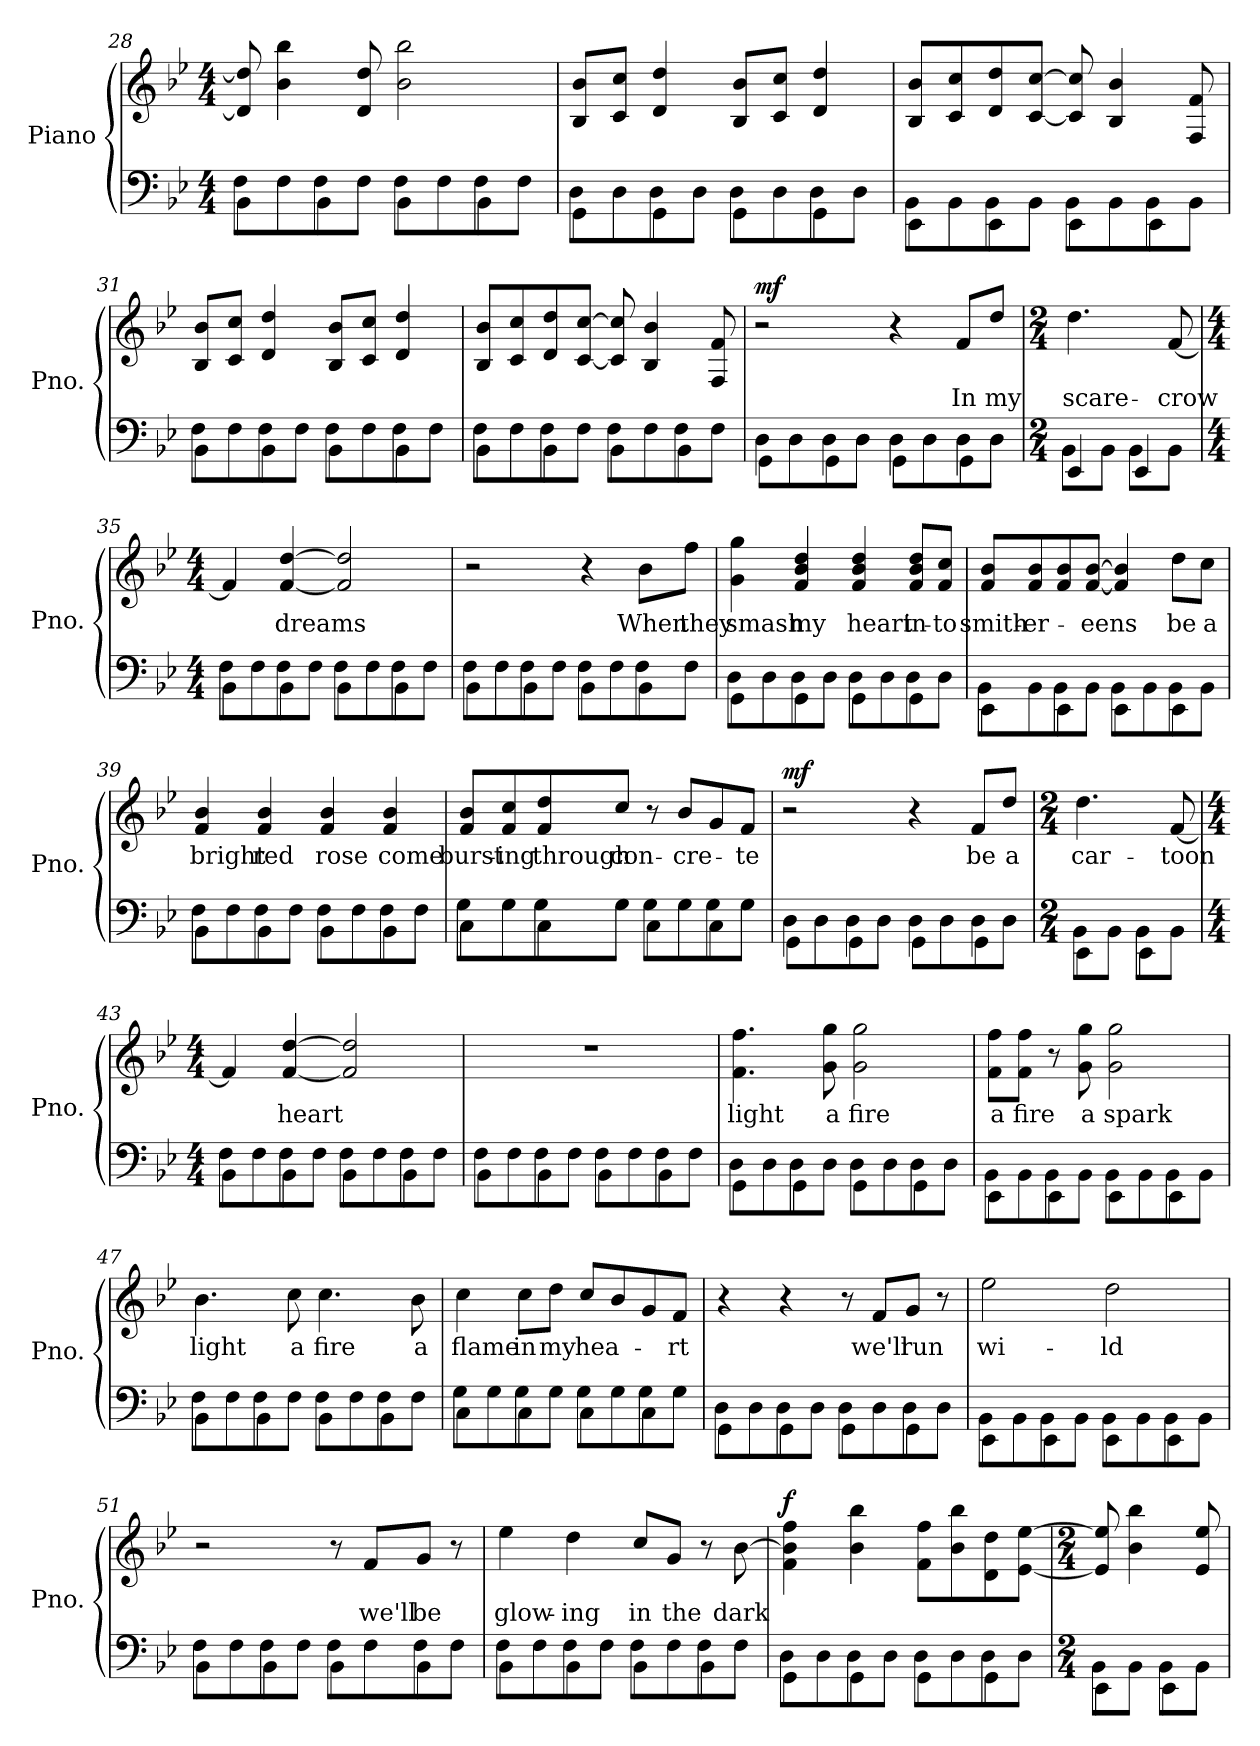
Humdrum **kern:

**kern	**kern	**text	**dynam
*part1	*part1	*part1	*part1
*staff2	*staff1	*staff1	*staff1/2
*I"Piano	*	*	*
*I'Pno.	*	*	*
!!LO:LB:g=z
*clefF4	*clefG2	*	*
*k[b-e-]	*k[b-e-]	*	*
*M4/4	*M4/4	*	*
=28	=28	=28	=28
*^	*	*	*
4BB-\	8F\L	8d/] 8dd/]	.	.
.	8F\	4b-\ 4bb-\	.	.
4BB-\	8F\	.	.	.
.	8F\J	8d/ 8dd/	.	.
4BB-\	8F\L	2b-\ 2bb-\	.	.
.	8F\	.	.	.
4BB-\	8F\	.	.	.
.	8F\J	.	.	.
=29	=29	=29	=29	=29
4GG\	8D\L	8B-/ 8b-/L	.	.
.	8D\	8c/ 8cc/J	.	.
4GG\	8D\	4d/ 4dd/	.	.
.	8D\J	.	.	.
4GG\	8D\L	8B-/ 8b-/L	.	.
.	8D\	8c/ 8cc/J	.	.
4GG\	8D\	4d/ 4dd/	.	.
.	8D\J	.	.	.
=30	=30	=30	=30	=30
4EE-\	8BB-\L	8B-/ 8b-/L	.	.
.	8BB-\	8c/ 8cc/	.	.
4EE-\	8BB-\	8d/ 8dd/	.	.
.	8BB-\J	[8c/ [8cc/J	.	.
4EE-\	8BB-\L	8c/] 8cc/]	.	.
.	8BB-\	4B-/ 4b-/	.	.
4EE-\	8BB-\	.	.	.
.	8BB-\J	8F/ 8f/	.	.
=31	=31	=31	=31	=31
4BB-\	8F\L	8B-/ 8b-/L	.	.
.	8F\	8c/ 8cc/J	.	.
4BB-\	8F\	4d/ 4dd/	.	.
.	8F\J	.	.	.
4BB-\	8F\L	8B-/ 8b-/L	.	.
.	8F\	8c/ 8cc/J	.	.
4BB-\	8F\	4d/ 4dd/	.	.
.	8F\J	.	.	.
!!LO:LB:g=z
=32	=32	=32	=32	=32
4BB-\	8F\L	8B-/ 8b-/L	.	.
.	8F\	8c/ 8cc/	.	.
4BB-\	8F\	8d/ 8dd/	.	.
.	8F\J	[8c/ [8cc/J	.	.
4BB-\	8F\L	8c/] 8cc/]	.	.
.	8F\	4B-/ 4b-/	.	.
4BB-\	8F\	.	.	.
.	8F\J	8F/ 8f/	.	.
=33	=33	=33	=33	=33
!	!	!	!	!LO:DY:b
4D\	8GG\L	2r	.	mf
.	8D\	.	.	.
4D\	8GG\	.	.	.
.	8D\J	.	.	.
4D\	8GG\L	4r	.	.
.	8D\	.	.	.
!	!	!	!LO:LY:b	!
4D\	8GG\	8f/L	In	.
!	!	!	!LO:LY:b	!
.	8D\J	8dd/J	my	.
=34	=34	=34	=34	=34
*M2/4	*	*M2/4	*	*
!	!	!	!LO:LY:b	!
4EE-/	8BB-\L	4.dd\	scare-	.
.	8BB-\J	.	.	.
4EE-/	8BB-\L	.	.	.
!	!	!	!LO:LY:b	!
.	8BB-\J	[8f/	-crow	.
=35	=35	=35	=35	=35
*M4/4	*	*M4/4	*	*
4BB-\	8F\L	4f/]	.	.
.	8F\	.	.	.
!	!	!	!LO:LY:b	!
4BB-\	8F\	[4f/ [4dd/	dreams	.
.	8F\J	.	.	.
4BB-\	8F\L	2f/] 2dd/]	.	.
.	8F\	.	.	.
4BB-\	8F\	.	.	.
.	8F\J	.	.	.
=36	=36	=36	=36	=36
4BB-\	8F\L	2r	.	.
.	8F\	.	.	.
4BB-\	8F\	.	.	.
.	8F\J	.	.	.
4BB-\	8F\L	4r	.	.
.	8F\	.	.	.
!	!	!	!LO:LY:b	!
4BB-\	8F\	8b-\L	When	.
!	!	!	!LO:LY:b	!
.	8F\J	8ff\J	they	.
!!LO:LB:g=z
=37	=37	=37	=37	=37
!	!	!	!LO:LY:b	!
4GG\	8D\L	4g\ 4gg\	smash	.
.	8D\	.	.	.
!	!	!	!LO:LY:b	!
4GG\	8D\	4f/ 4b-/ 4dd/	my	.
.	8D\J	.	.	.
!	!	!	!LO:LY:b	!
4GG\	8D\L	4f/ 4b-/ 4dd/	heart	.
.	8D\	.	.	.
!	!	!	!LO:LY:b	!
4GG\	8D\	8f/ 8b-/ 8dd/L	in-	.
!	!	!	!LO:LY:b	!
.	8D\J	8f/ 8cc/J	-to	.
=38	=38	=38	=38	=38
!	!	!	!LO:LY:b	!
4EE-\	8BB-\L	8f/ 8b-/L	smith-	.
!	!	!	!LO:LY:b	!
.	8BB-\	8f/ 8b-/	-er-	.
4EE-\	8BB-\	8f/ 8b-/	.	.
!	!	!	!LO:LY:b	!
.	8BB-\J	[8f/ [8b-/J	-eens	.
4EE-\	8BB-\L	4f/] 4b-/]	.	.
.	8BB-\	.	.	.
!	!	!	!LO:LY:b	!
4EE-\	8BB-\	8dd\L	be	.
!	!	!	!LO:LY:b	!
.	8BB-\J	8cc\J	a	.
=39	=39	=39	=39	=39
!	!	!	!LO:LY:b	!
4BB-\	8F\L	4f/ 4b-/	bright	.
.	8F\	.	.	.
!	!	!	!LO:LY:b	!
4BB-\	8F\	4f/ 4b-/	red	.
.	8F\J	.	.	.
!	!	!	!LO:LY:b	!
4BB-\	8F\L	4f/ 4b-/	rose	.
.	8F\	.	.	.
!	!	!	!LO:LY:b	!
4BB-\	8F\	4f/ 4b-/	come	.
.	8F\J	.	.	.
=40	=40	=40	=40	=40
!	!	!	!LO:LY:b	!
4C\	8G\L	8f/ 8b-/L	burst-	.
!	!	!	!LO:LY:b	!
.	8G\	8f/ 8cc/	-ing	.
!	!	!	!LO:LY:b	!
4C\	8G\	8f/ 8dd/	through	.
!	!	!	!LO:LY:b	!
.	8G\J	8cc/J	con-	.
4C\	8G\L	8r	.	.
!	!	!	!LO:LY:b	!
.	8G\	8b-/L	-cre-	.
4C\	8G\	8g/	.	.
!	!	!	!LO:LY:b	!
.	8G\J	8f/J	-te	.
!!LO:LB:g=z
=41	=41	=41	=41	=41
!	!	!	!	!LO:DY:b
4D\	8GG\L	2r	.	mf
.	8D\	.	.	.
4D\	8GG\	.	.	.
.	8D\J	.	.	.
4D\	8GG\L	4r	.	.
.	8D\	.	.	.
!	!	!	!LO:LY:b	!
4D\	8GG\	8f/L	be	.
!	!	!	!LO:LY:b	!
.	8D\J	8dd/J	a	.
=42	=42	=42	=42	=42
*M2/4	*	*M2/4	*	*
!	!	!	!LO:LY:b	!
4EE-\	8BB-\L	4.dd\	car-	.
.	8BB-\J	.	.	.
4EE-\	8BB-\L	.	.	.
!	!	!	!LO:LY:b	!
.	8BB-\J	[8f/	-toon	.
=43	=43	=43	=43	=43
*M4/4	*	*M4/4	*	*
4BB-\	8F\L	4f/]	.	.
.	8F\	.	.	.
!	!	!	!LO:LY:b	!
4BB-\	8F\	[4f/ [4dd/	heart	.
.	8F\J	.	.	.
4BB-\	8F\L	2f/] 2dd/]	.	.
.	8F\	.	.	.
4BB-\	8F\	.	.	.
.	8F\J	.	.	.
=44	=44	=44	=44	=44
4BB-\	8F\L	1r	.	.
.	8F\	.	.	.
4BB-\	8F\	.	.	.
.	8F\J	.	.	.
4BB-\	8F\L	.	.	.
.	8F\	.	.	.
4BB-\	8F\	.	.	.
.	8F\J	.	.	.
=45	=45	=45	=45	=45
!	!	!	!LO:LY:b	!
4GG\	8D\L	4.f\ 4.ff\	light	.
.	8D\	.	.	.
4GG\	8D\	.	.	.
!	!	!	!LO:LY:b	!
.	8D\J	8g\ 8gg\	a	.
!	!	!	!LO:LY:b	!
4GG\	8D\L	2g\ 2gg\	fire	.
.	8D\	.	.	.
4GG\	8D\	.	.	.
.	8D\J	.	.	.
!!LO:PB:g=z
=46	=46	=46	=46	=46
!	!	!	!LO:LY:b	!
4EE-\	8BB-\L	8f\ 8ff\L	a	.
!	!	!	!LO:LY:b	!
.	8BB-\	8f\ 8ff\J	fire	.
4EE-\	8BB-\	8r	.	.
!	!	!	!LO:LY:b	!
.	8BB-\J	8g\ 8gg\	a	.
!	!	!	!LO:LY:b	!
4EE-\	8BB-\L	2g\ 2gg\	spark	.
.	8BB-\	.	.	.
4EE-\	8BB-\	.	.	.
.	8BB-\J	.	.	.
=47	=47	=47	=47	=47
!	!	!	!LO:LY:b	!
4BB-\	8F\L	4.b-\	light	.
.	8F\	.	.	.
4BB-\	8F\	.	.	.
!	!	!	!LO:LY:b	!
.	8F\J	8cc\	a	.
!	!	!	!LO:LY:b	!
4BB-\	8F\L	4.cc\	fire	.
.	8F\	.	.	.
4BB-\	8F\	.	.	.
!	!	!	!LO:LY:b	!
.	8F\J	8b-\	a	.
=48	=48	=48	=48	=48
!	!	!	!LO:LY:b	!
4C\	8G\L	4cc\	flame	.
.	8G\	.	.	.
!	!	!	!LO:LY:b	!
4C\	8G\	8cc\L	in	.
!	!	!	!LO:LY:b	!
.	8G\J	8dd\J	my	.
!	!	!	!LO:LY:b	!
4C\	8G\L	8cc/L	hea-	.
.	8G\	8b-/	.	.
4C\	8G\	8g/	.	.
!	!	!	!LO:LY:b	!
.	8G\J	8f/J	-rt	.
=49	=49	=49	=49	=49
4GG\	8D\L	4r	.	.
.	8D\	.	.	.
4GG\	8D\	4r	.	.
.	8D\J	.	.	.
4GG\	8D\L	8r	.	.
!	!	!	!LO:LY:b	!
.	8D\	8f/L	we'll	.
!	!	!	!LO:LY:b	!
4GG\	8D\	8g/J	run	.
.	8D\J	8r	.	.
!!LO:LB:g=z
=50	=50	=50	=50	=50
!	!	!	!LO:LY:b	!
4EE-\	8BB-\L	2ee-\	wi-	.
.	8BB-\	.	.	.
4EE-\	8BB-\	.	.	.
.	8BB-\J	.	.	.
!	!	!	!LO:LY:b	!
4EE-\	8BB-\L	2dd\	-ld	.
.	8BB-\	.	.	.
4EE-\	8BB-\	.	.	.
.	8BB-\J	.	.	.
=51	=51	=51	=51	=51
4BB-\	8F\L	2r	.	.
.	8F\	.	.	.
4BB-\	8F\	.	.	.
.	8F\J	.	.	.
4BB-\	8F\L	8r	.	.
!	!	!	!LO:LY:b	!
.	8F\	8f/L	we'll	.
!	!	!	!LO:LY:b	!
4BB-\	8F\	8g/J	be	.
.	8F\J	8r	.	.
=52	=52	=52	=52	=52
!	!	!	!LO:LY:b	!
4BB-\	8F\L	4ee-\	glow-	.
.	8F\	.	.	.
!	!	!	!LO:LY:b	!
4BB-\	8F\	4dd\	-ing	.
.	8F\J	.	.	.
!	!	!	!LO:LY:b	!
4BB-\	8F\L	8cc/L	in	.
!	!	!	!LO:LY:b	!
.	8F\	8g/J	the	.
4BB-\	8F\	8r	.	.
!	!	!	!LO:LY:b	!
.	8F\J	[8b-\	dark	.
=53	=53	=53	=53	=53
!	!	!	!	!LO:DY:b
4GG\	8D\L	4f\ 4b-\] 4ff\	.	f
.	8D\	.	.	.
4GG\	8D\	4b-\ 4bb-\	.	.
.	8D\J	.	.	.
4GG\	8D\L	8f\ 8ff\L	.	.
.	8D\	8b-\ 8bb-\	.	.
4GG\	8D\	8d\ 8dd\	.	.
.	8D\J	[8e-\ [8ee-\J	.	.
=54	=54	=54	=54	=54
*M2/4	*	*M2/4	*	*
4EE-\	8BB-\L	8e-/] 8ee-/]	.	.
.	8BB-\J	4b-\ 4bb-\	.	.
4EE-\	8BB-\L	.	.	.
.	8BB-\J	8e-/ 8ee-/	.	.
*v	*v	*	*	*
=	=	=	=
*-	*-	*-	*-
